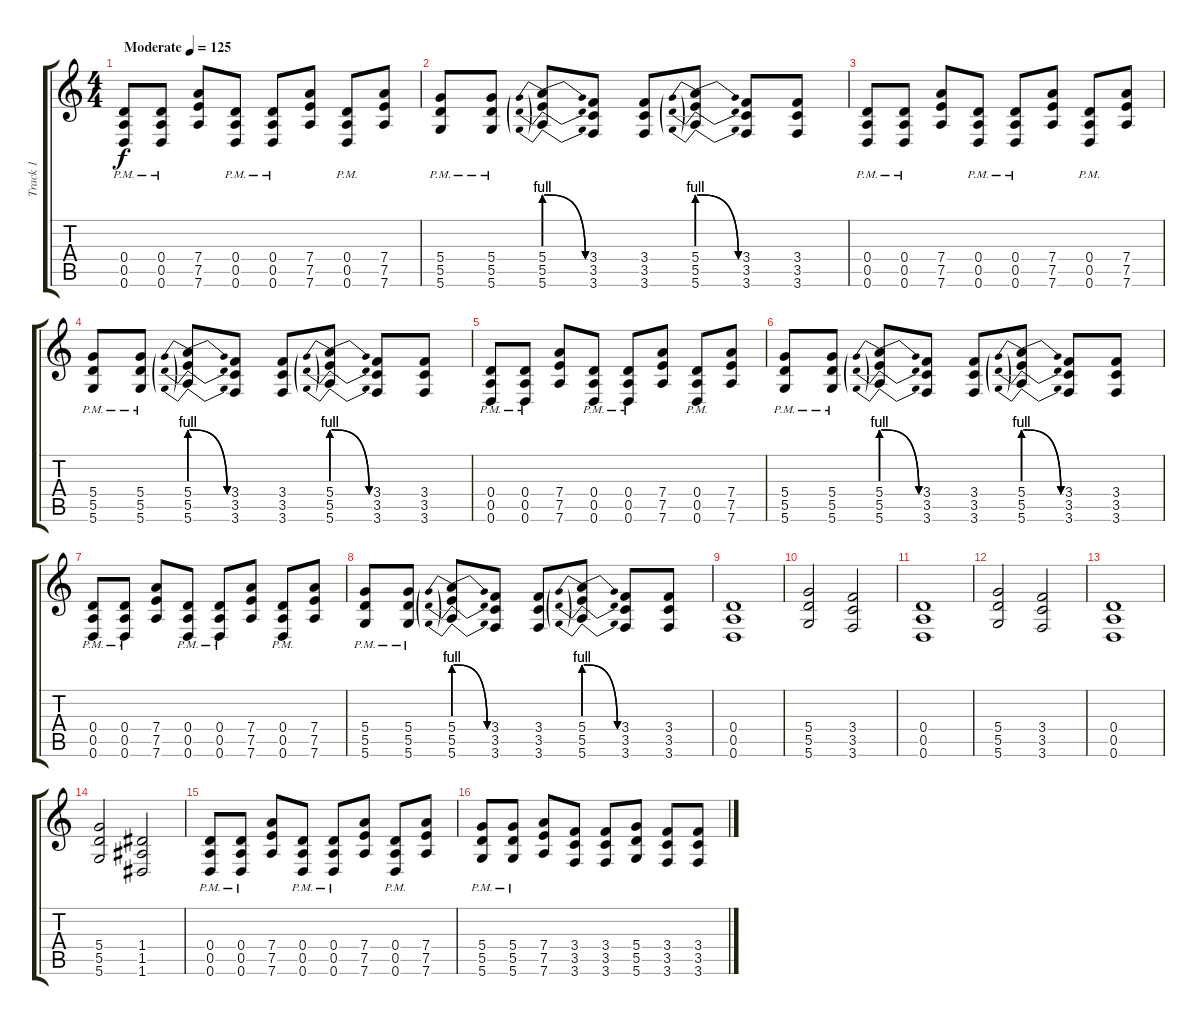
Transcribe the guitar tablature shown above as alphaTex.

\track ("Track 1" "Track 1") {instrument overdrivenguitar}
\staff {score tabs}
\tuning (E4 B3 G3 D3 A2 D2) {hide}
\ts (4 4)
\tempo (125 "Moderate")
\clef g2
\ks c
(0.4{pm} 0.5{pm} 0.6{pm}).8{dy f instrument overdrivenguitar} (0.4{pm} 0.5{pm} 0.6{pm}).8 (7.4 7.5 7.6).8 (0.4{pm} 0.5{pm} 0.6{pm}).8 (0.4{pm} 0.5{pm} 0.6{pm}).8 (7.4 7.5 7.6).8 (0.4{pm} 0.5{pm} 0.6{pm}).8 (7.4 7.5 7.6).8 |
(5.4{pm} 5.5{pm} 5.6{pm}).8 (5.4{pm} 5.5{pm} 5.6{pm}).8 (5.4{be (prebendrelease 0 4 60 0)} 5.5{be (prebendrelease 0 4 60 0)} 5.6{be (prebendrelease 0 4 60 0)}).8 (3.4 3.5 3.6).8 (3.4 3.5 3.6).8 (5.4{be (prebendrelease 0 4 60 0)} 5.5{be (prebendrelease 0 4 60 0)} 5.6{be (prebendrelease 0 4 60 0)}).8 (3.4 3.5 3.6).8 (3.4 3.5 3.6).8 |
(0.4{pm} 0.5{pm} 0.6{pm}).8 (0.4{pm} 0.5{pm} 0.6{pm}).8 (7.4 7.5 7.6).8 (0.4{pm} 0.5{pm} 0.6{pm}).8 (0.4{pm} 0.5{pm} 0.6{pm}).8 (7.4 7.5 7.6).8 (0.4{pm} 0.5{pm} 0.6{pm}).8 (7.4 7.5 7.6).8 |
(5.4{pm} 5.5{pm} 5.6{pm}).8 (5.4{pm} 5.5{pm} 5.6{pm}).8 (5.4{be (prebendrelease 0 4 60 0)} 5.5{be (prebendrelease 0 4 60 0)} 5.6{be (prebendrelease 0 4 60 0)}).8 (3.4 3.5 3.6).8 (3.4 3.5 3.6).8 (5.4{be (prebendrelease 0 4 60 0)} 5.5{be (prebendrelease 0 4 60 0)} 5.6{be (prebendrelease 0 4 60 0)}).8 (3.4 3.5 3.6).8 (3.4 3.5 3.6).8 |
(0.4{pm} 0.5{pm} 0.6{pm}).8 (0.4{pm} 0.5{pm} 0.6{pm}).8 (7.4 7.5 7.6).8 (0.4{pm} 0.5{pm} 0.6{pm}).8 (0.4{pm} 0.5{pm} 0.6{pm}).8 (7.4 7.5 7.6).8 (0.4{pm} 0.5{pm} 0.6{pm}).8 (7.4 7.5 7.6).8 |
(5.4{pm} 5.5{pm} 5.6{pm}).8 (5.4{pm} 5.5{pm} 5.6{pm}).8 (5.4{be (prebendrelease 0 4 60 0)} 5.5{be (prebendrelease 0 4 60 0)} 5.6{be (prebendrelease 0 4 60 0)}).8 (3.4 3.5 3.6).8 (3.4 3.5 3.6).8 (5.4{be (prebendrelease 0 4 60 0)} 5.5{be (prebendrelease 0 4 60 0)} 5.6{be (prebendrelease 0 4 60 0)}).8 (3.4 3.5 3.6).8 (3.4 3.5 3.6).8 |
(0.4{pm} 0.5{pm} 0.6{pm}).8 (0.4{pm} 0.5{pm} 0.6{pm}).8 (7.4 7.5 7.6).8 (0.4{pm} 0.5{pm} 0.6{pm}).8 (0.4{pm} 0.5{pm} 0.6{pm}).8 (7.4 7.5 7.6).8 (0.4{pm} 0.5{pm} 0.6{pm}).8 (7.4 7.5 7.6).8 |
(5.4{pm} 5.5{pm} 5.6{pm}).8 (5.4{pm} 5.5{pm} 5.6{pm}).8 (5.4{be (prebendrelease 0 4 60 0)} 5.5{be (prebendrelease 0 4 60 0)} 5.6{be (prebendrelease 0 4 60 0)}).8 (3.4 3.5 3.6).8 (3.4 3.5 3.6).8 (5.4{be (prebendrelease 0 4 60 0)} 5.5{be (prebendrelease 0 4 60 0)} 5.6{be (prebendrelease 0 4 60 0)}).8 (3.4 3.5 3.6).8 (3.4 3.5 3.6).8 |
(0.4 0.5 0.6).1 |
(5.4 5.5 5.6).2 (3.4 3.5 3.6).2 |
(0.4 0.5 0.6).1 |
(5.4 5.5 5.6).2 (3.4 3.5 3.6).2 |
(0.4 0.5 0.6).1 |
(5.4 5.5 5.6).2 (1.4 1.5 1.6).2 |
(0.4{pm} 0.5{pm} 0.6{pm}).8 (0.4{pm} 0.5{pm} 0.6{pm}).8 (7.4 7.5 7.6).8 (0.4{pm} 0.5{pm} 0.6{pm}).8 (0.4{pm} 0.5{pm} 0.6{pm}).8 (7.4 7.5 7.6).8 (0.4{pm} 0.5{pm} 0.6{pm}).8 (7.4 7.5 7.6).8 |
(5.4{pm} 5.5{pm} 5.6{pm}).8 (5.4{pm} 5.5{pm} 5.6{pm}).8 (7.4 7.5 7.6).8 (3.4 3.5 3.6).8 (3.4 3.5 3.6).8 (5.4 5.5 5.6).8 (3.4 3.5 3.6).8 (3.4 3.5 3.6).8
